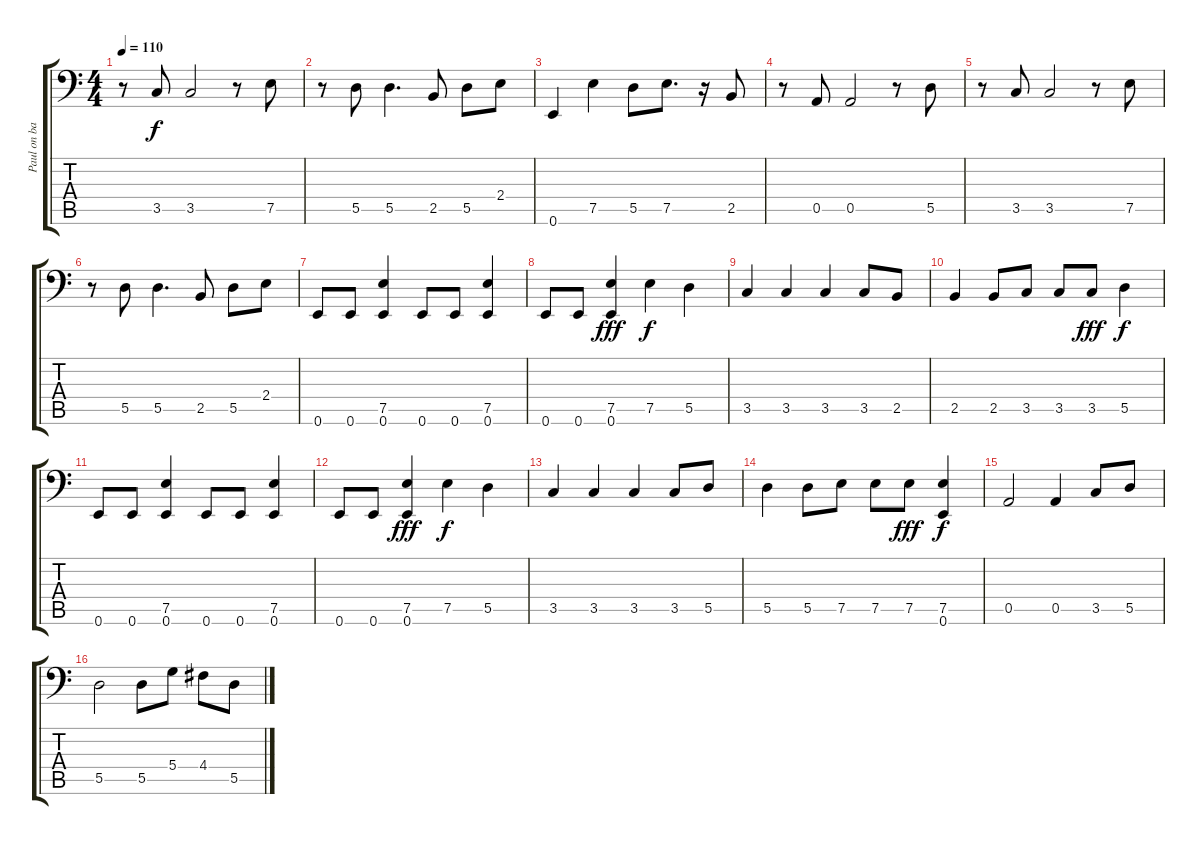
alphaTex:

\track ("Paul on bass" "Paul on ba") {instrument electricbasspick}
\staff {score tabs}
\tuning (E3 B3 G2 D2 A1 E1) {hide}
\ts (4 4)
\tempo 110
\clef f4
\ks c
r.8{dy f} 3.5.8 3.5.2 r.8 7.5.8 |
r.8 5.5.8 5.5.4{d} 2.5.8 5.5.8 2.4.8 |
0.6.4 7.5.4 5.5.8 7.5.8{d} r.16 2.5.8 |
r.8 0.5.8 0.5.2 r.8 5.5.8 |
r.8 3.5.8 3.5.2 r.8 7.5.8 |
r.8 5.5.8 5.5.4{d} 2.5.8 5.5.8 2.4.8 |
0.6.8 0.6.8 (7.5 0.6).4 0.6.8 0.6.8 (7.5 0.6).4 |
0.6.8 0.6.8 (7.5 0.6).4{dy fff} 7.5.4{dy f} 5.5.4 |
3.5.4 3.5.4 3.5.4 3.5.8 2.5.8 |
2.5.4 2.5.8 3.5.8 3.5.8 3.5.8{dy fff} 5.5.4{dy f} |
0.6.8 0.6.8 (7.5 0.6).4 0.6.8 0.6.8 (7.5 0.6).4 |
0.6.8 0.6.8 (7.5 0.6).4{dy fff} 7.5.4{dy f} 5.5.4 |
3.5.4 3.5.4 3.5.4 3.5.8 5.5.8 |
5.5.4 5.5.8 7.5.8 7.5.8 7.5.8{dy fff} (7.5 0.6).4{dy f} |
0.5.2 0.5.4 3.5.8 5.5.8 |
5.5.2 5.5.8 5.4.8 4.4.8 5.5.8
